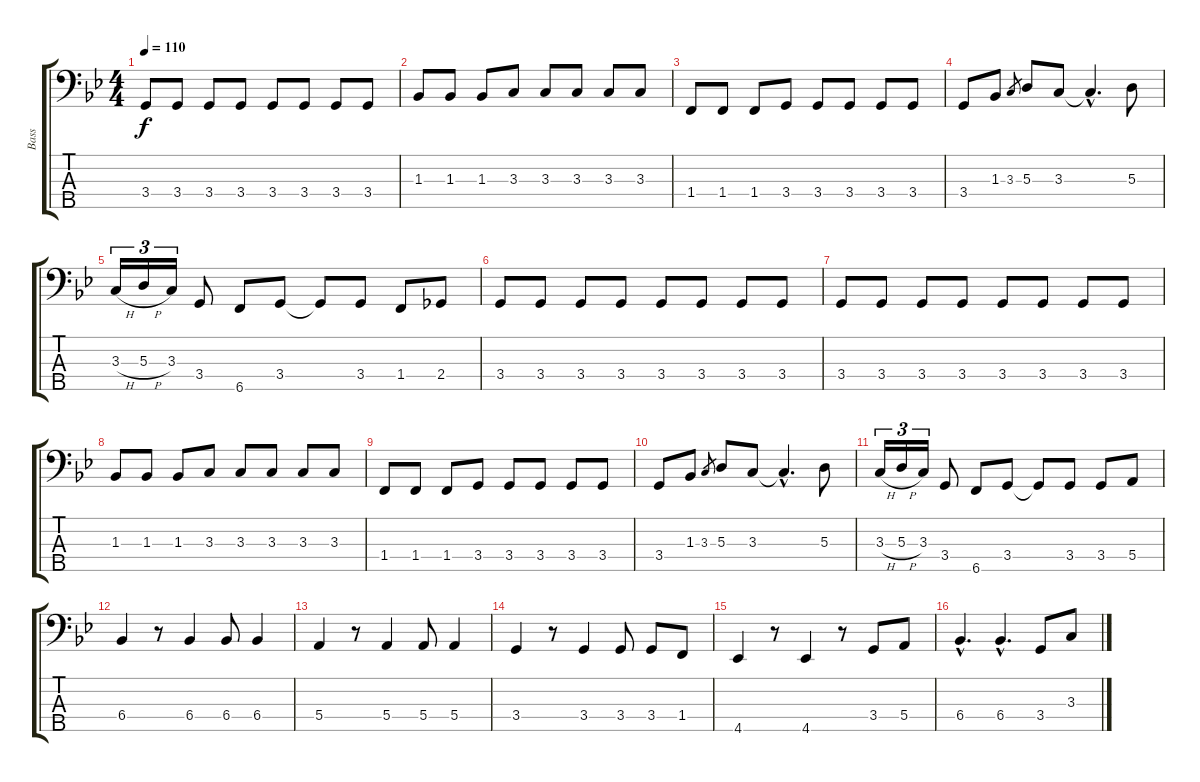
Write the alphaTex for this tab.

\track ("Bass" "Bass") {instrument electricbassfinger}
\staff {score tabs}
\tuning (G2 D2 A1 E1 B0) {hide}
\ts (4 4)
\tempo 110
\clef f4
\ks gminor
3.4.8{dy f} 3.4.8 3.4.8 3.4.8 3.4.8 3.4.8 3.4.8 3.4.8 |
1.3.8 1.3.8 1.3.8 3.3.8 3.3.8 3.3.8 3.3.8 3.3.8 |
1.4.8 1.4.8 1.4.8 3.4.8 3.4.8 3.4.8 3.4.8 3.4.8 |
3.4.8 1.3.8 3.3.8{gr} 5.3.8 3.3.8 3.3{hac t}.4{d} 5.3.8 |
3.3{h}.16{tu (3 2)} 5.3{h}.16{tu (3 2)} 3.3.16{tu (3 2)} 3.4.8 6.5.8 3.4.8 3.4{t}.8 3.4.8 1.4.8 2.4.8 |
3.4.8 3.4.8 3.4.8 3.4.8 3.4.8 3.4.8 3.4.8 3.4.8 |
3.4.8 3.4.8 3.4.8 3.4.8 3.4.8 3.4.8 3.4.8 3.4.8 |
1.3.8 1.3.8 1.3.8 3.3.8 3.3.8 3.3.8 3.3.8 3.3.8 |
1.4.8 1.4.8 1.4.8 3.4.8 3.4.8 3.4.8 3.4.8 3.4.8 |
3.4.8 1.3.8 3.3.8{gr} 5.3.8 3.3.8 3.3{hac t}.4{d} 5.3.8 |
3.3{h}.16{tu (3 2)} 5.3{h}.16{tu (3 2)} 3.3.16{tu (3 2)} 3.4.8 6.5.8 3.4.8 3.4{t}.8 3.4.8 3.4.8 5.4.8 |
6.4.4 r.8 6.4.4 6.4.8 6.4.4 |
5.4.4 r.8 5.4.4 5.4.8 5.4.4 |
3.4.4 r.8 3.4.4 3.4.8 3.4.8 1.4.8 |
4.5.4 r.8 4.5.4 r.8 3.4.8 5.4.8 |
6.4{hac}.4{d} 6.4{hac}.4{d} 3.4.8 3.3.8
